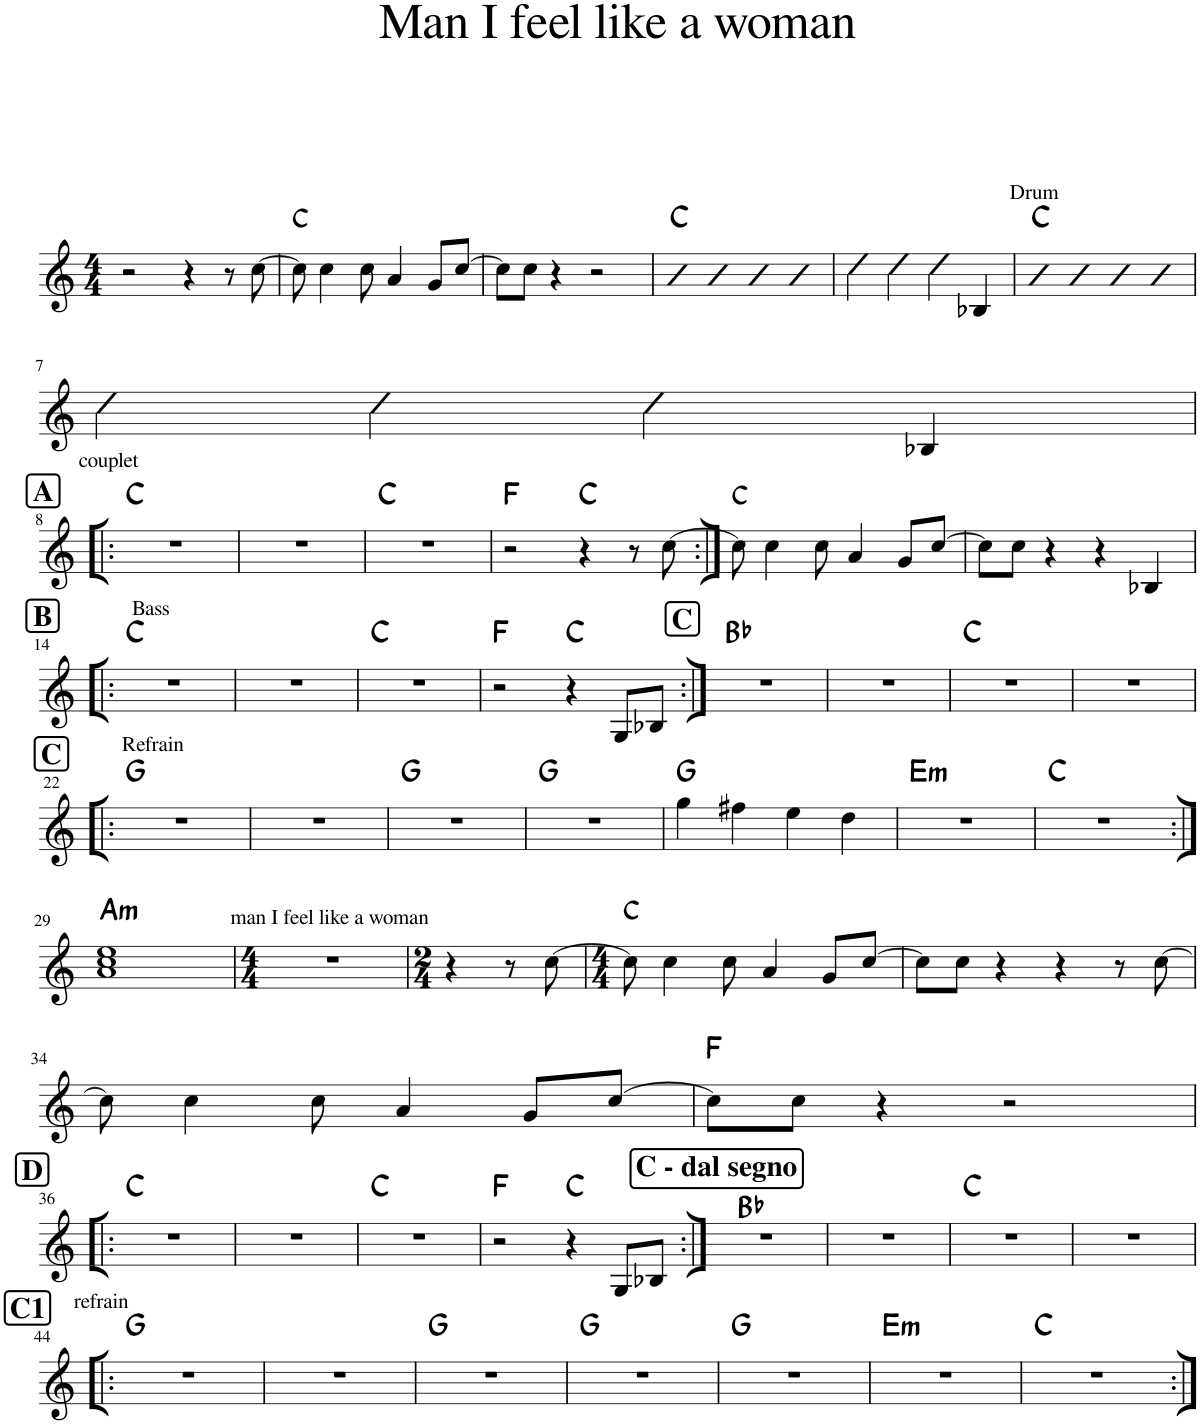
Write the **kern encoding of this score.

**kern	**harte
*part1	*part1
*staff1	*
*I"Piano	*
*I'Pno	*
*clefG2	*
*k[]	*
*M4/4	*
=1	=1
2r	.
4r	.
8r	.
[8cc\	.
=2	=2
8cc\]	C:maj
4cc\	.
8cc\	.
4a/	.
8g/L	.
[8cc/J	.
=3	=3
8cc\L]	.
8cc\J	.
4r	.
2r	.
=4	=4
4dd	C:maj
4dd	.
4dd	.
4dd	.
=5	=5
4dd\	.
4dd\	.
4dd\	.
4B-X/	.
=6	=6
!LO:TX:a:t=Drum	!
4dd	C:maj
4dd	.
4dd	.
4dd	.
!!LO:LB:g=z
=7	=7
4dd\	.
4dd\	.
4dd\	.
4B-X/	.
!!LO:LB:g=z
!!LO:REH:place=s1:a:B:cj:fs=14:t=A
=8!|:	=8!|:
!LO:TX:a:t=couplet	!
1r	C:maj
=9	=9
1r	.
=10	=10
1r	C:maj
=11	=11
2r	F:maj
4r	C:maj
8r	.
[8cc\	.
=12:|!	=12:|!
8cc\]	C:maj
4cc\	.
8cc\	.
4a/	.
8g/L	.
[8cc/J	.
=13	=13
8cc\L]	.
8cc\J	.
4r	.
4r	.
4B-X/	.
!!LO:LB:g=z
!!LO:REH:place=s1:a:B:cj:fs=14:t=B
=14!|:	=14!|:
!LO:TX:a:t=Bass	!
1r	C:maj
=15	=15
1r	.
=16	=16
1r	C:maj
=17	=17
2r	F:maj
4r	C:maj
8G/L	.
8B-X/J	.
!!LO:REH:place=s1:a:B:cj:fs=14:t=C
=18:|!	=18:|!
1r	Bb:maj
=19	=19
1r	.
=20	=20
1r	C:maj
=21	=21
1r	.
!!LO:LB:g=z
!!LO:REH:place=s1:a:B:cj:fs=14:t=C
=22!|:	=22!|:
!LO:TX:a:t=Refrain	!
1r	G:maj
=23	=23
1r	.
=24	=24
1r	G:maj
=25	=25
1r	G:maj
=26	=26
4gg\	G:maj
4ff#X\	.
4ee\	.
4dd\	.
=27	=27
!	!LO:H:kt=m
1r	E:min
=28	=28
1r	C:maj
!!LO:LB:g=z
=29:|!	=29:|!
!	!LO:H:kt=m
1a 1cc 1ee	A:min
=30	=30
*M4/4	*
!LO:TX:a:t=man I feel like a woman	!
1r	.
=31	=31
*M2/4	*
4r	.
8r	.
[8cc\	.
=32	=32
*M4/4	*
8cc\]	C:maj
4cc\	.
8cc\	.
4a/	.
8g/L	.
[8cc/J	.
=33	=33
8cc\L]	.
8cc\J	.
4r	.
4r	.
8r	.
[8cc\	.
!!LO:LB:g=z
=34	=34
8cc\]	.
4cc\	.
8cc\	.
4a/	.
8g/L	.
[8cc/J	.
=35	=35
8cc\L]	F:maj
8cc\J	.
4r	.
2r	.
!!LO:LB:g=z
!!LO:REH:place=s1:a:B:cj:fs=14:t=D
=36!|:	=36!|:
1r	C:maj
=37	=37
1r	.
=38	=38
1r	C:maj
=39	=39
2r	F:maj
4r	C:maj
8G/L	.
8B-X/J	.
!!LO:REH:place=s1:a:B:cj:fs=14:t=C - dal segno
=40:|!	=40:|!
1r	Bb:maj
=41	=41
1r	.
=42	=42
1r	C:maj
=43	=43
1r	.
!!LO:LB:g=z
!!LO:REH:place=s1:a:B:cj:fs=14:t=C1
=44!|:	=44!|:
!LO:TX:a:t=refrain	!
1r	G:maj
=45	=45
1r	.
=46	=46
1r	G:maj
=47	=47
1r	G:maj
=48	=48
1r	G:maj
=49	=49
!	!LO:H:kt=m
1r	E:min
=50	=50
1r	C:maj
=:|!	=:|!
*-	*-
